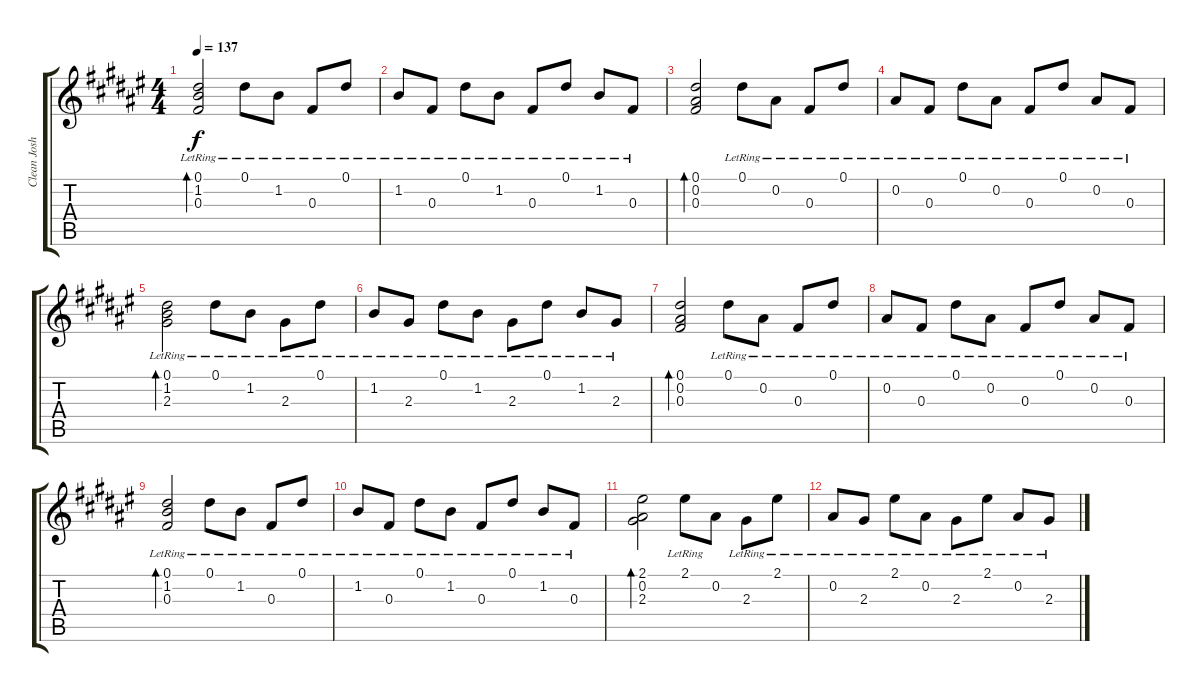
\track ("Clean Josh Rand" "Clean Josh") {instrument acousticguitarsteel}
\staff {score tabs}
\tuning (Eb4 Bb3 Gb3 Db3 Ab2 Eb2) {hide}
\ts (4 4)
\tempo 137
\clef g2
\ks d#minor
(0.1{lr} 1.2{lr} 0.3{lr}).2{bd 240 dy f} 0.1{lr}.8 1.2{lr}.8 0.3{lr}.8 0.1{lr}.8 |
1.2{lr}.8 0.3{lr}.8 0.1{lr}.8 1.2{lr}.8 0.3{lr}.8 0.1{lr}.8 1.2{lr}.8 0.3{lr}.8 |
(0.1 0.2 0.3).2{bd 240} 0.1{lr}.8 0.2{lr}.8 0.3{lr}.8 0.1{lr}.8 |
0.2{lr}.8 0.3{lr}.8 0.1{lr}.8 0.2{lr}.8 0.3{lr}.8 0.1{lr}.8 0.2{lr}.8 0.3{lr}.8 |
(0.1{lr} 1.2{lr} 2.3{lr}).2{bd 240} 0.1{lr}.8 1.2{lr}.8 2.3{lr}.8 0.1{lr}.8 |
1.2{lr}.8 2.3{lr}.8 0.1{lr}.8 1.2{lr}.8 2.3{lr}.8 0.1{lr}.8 1.2{lr}.8 2.3{lr}.8 |
(0.1 0.2 0.3).2{bd 240} 0.1{lr}.8 0.2{lr}.8 0.3{lr}.8 0.1{lr}.8 |
0.2{lr}.8 0.3{lr}.8 0.1{lr}.8 0.2{lr}.8 0.3{lr}.8 0.1{lr}.8 0.2{lr}.8 0.3{lr}.8 |
(0.1{lr} 1.2{lr} 0.3{lr}).2{bd 240} 0.1{lr}.8 1.2{lr}.8 0.3{lr}.8 0.1{lr}.8 |
1.2{lr}.8 0.3{lr}.8 0.1{lr}.8 1.2{lr}.8 0.3{lr}.8 0.1{lr}.8 1.2{lr}.8 0.3{lr}.8 |
(2.1 0.2 2.3).2{bd 240} 2.1{lr}.8 0.2.8 2.3{lr}.8 2.1{lr}.8 |
0.2{lr}.8 2.3{lr}.8 2.1{lr}.8 0.2{lr}.8 2.3{lr}.8 2.1{lr}.8 0.2{lr}.8 2.3{lr}.8
